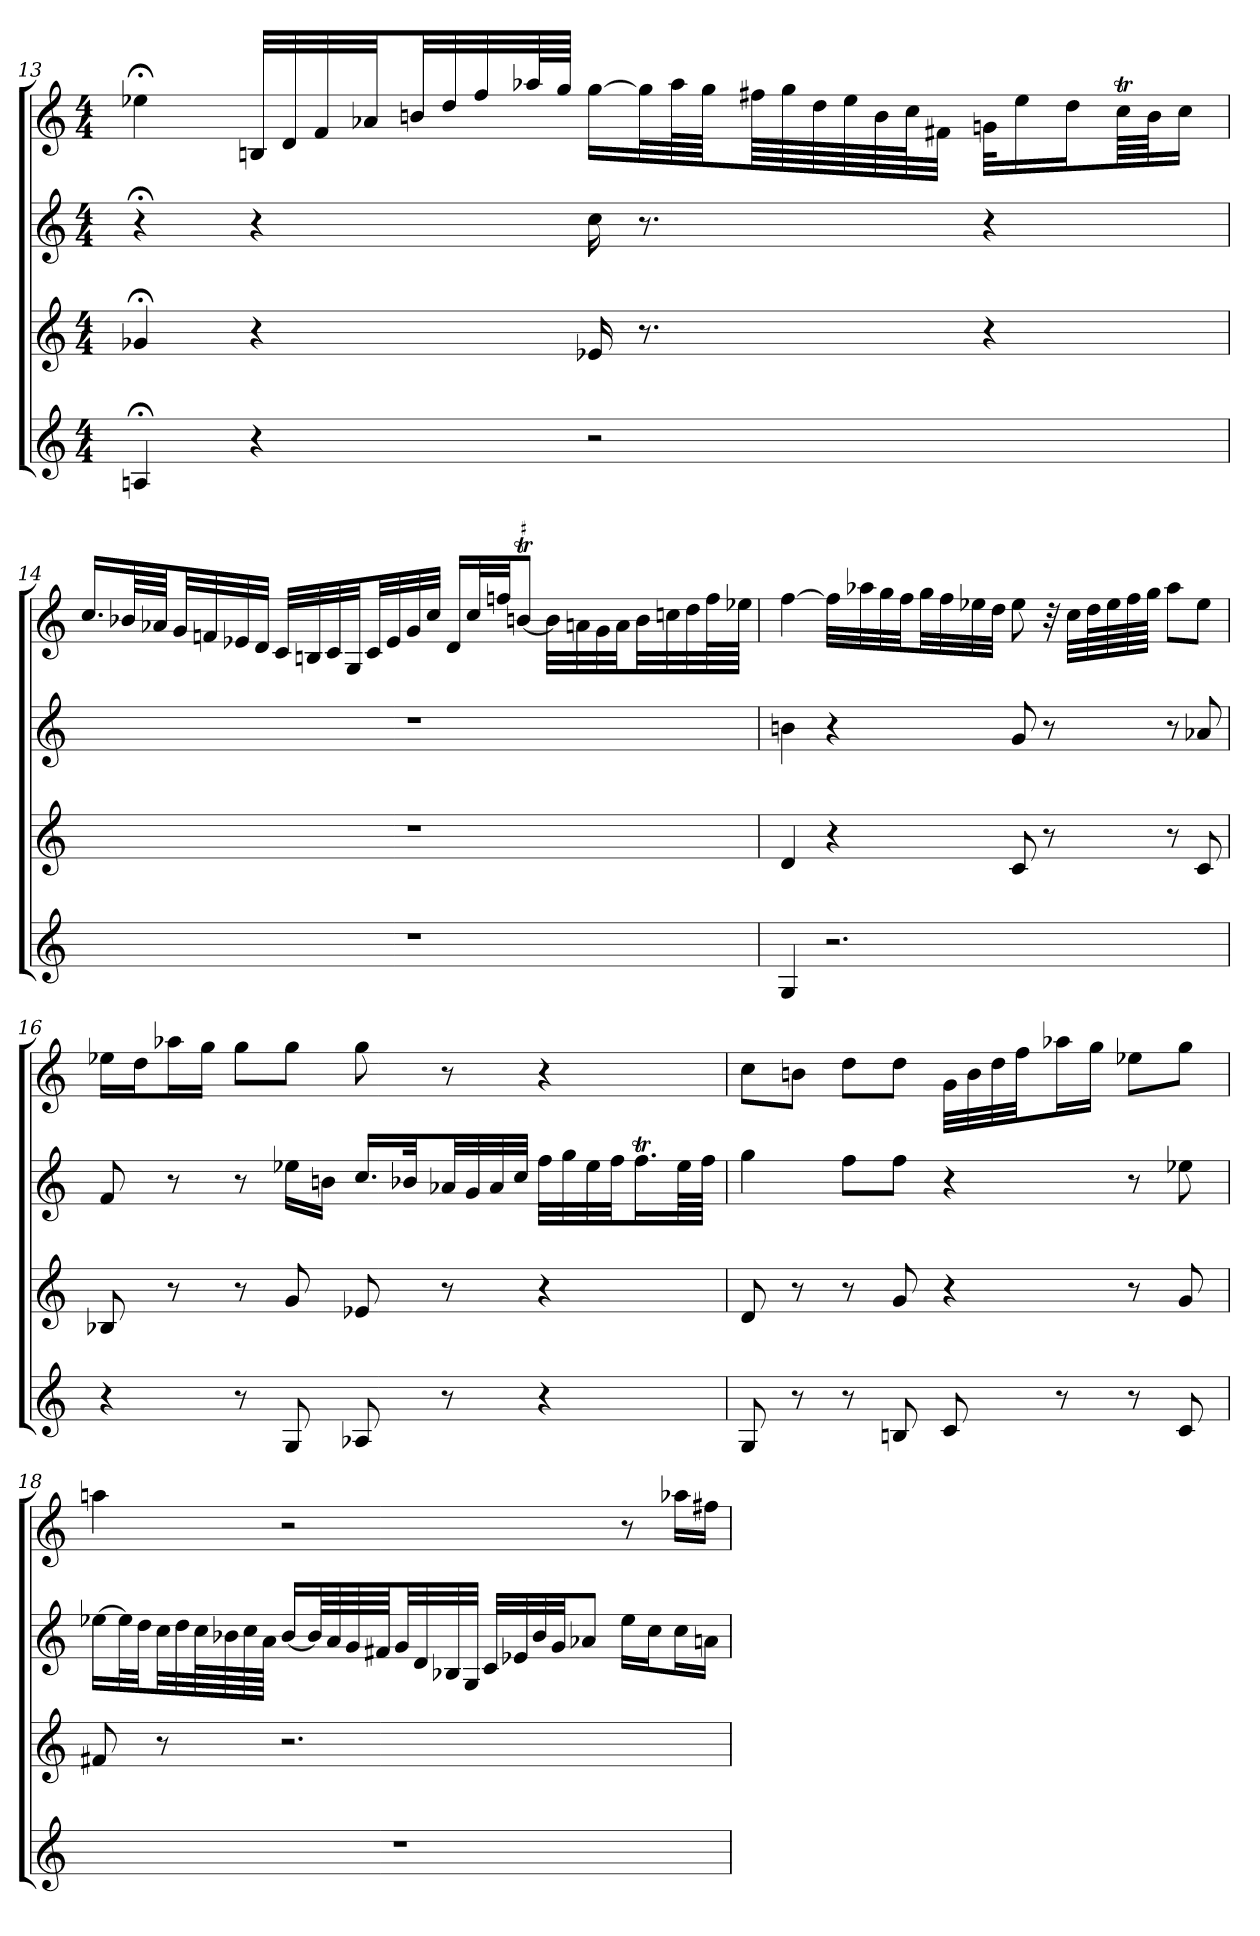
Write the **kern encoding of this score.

**kern	**kern	**kern	**kern
*part4	*part3	*part2	*part1
*staff4	*staff3	*staff2	*staff1
*M4/4	*M4/4	*M4/4	*M4/4
=13	=13	=13	=13
4An;<	4g-X;<	4r;<	4ee-X;<
4r	4r	4r	32BnLLL
.	.	.	32d
.	.	.	32f
.	.	.	32a-XJJ
.	.	.	32bnLL
.	.	.	32dd
.	.	.	32ff
.	.	.	64aa-XL
.	.	.	64ggJJJJ
2r	16e-X	16cc	[16ggLL
.	8.r	8.r	32ggL]
.	.	.	64aa-L
.	.	.	64ggJJJ
.	.	.	64ff#XLLL
.	.	.	64gg
.	.	.	64dd
.	.	.	64ee-
.	.	.	64b
.	.	.	64ccJ
.	.	.	32f#XJJJ
.	4r	4r	32gnKLL
.	.	.	16ee-
.	.	.	16ddJ
.	.	.	64ccTLLL
.	.	.	64bJJ
.	.	.	16ccJJ
=14	=14	=14	=14
1r	1r	1r	16.ccLL
.	.	.	64b-XLL
.	.	.	64a-XJJJ
.	.	.	32gLL
.	.	.	32fn
.	.	.	32e-X
.	.	.	32dJJJ
.	.	.	32cLLL
.	.	.	32Bn
.	.	.	32c
.	.	.	32GJJ
.	.	.	32cLL
.	.	.	32e-
.	.	.	32g
.	.	.	32ccJJJ
.	.	.	16dLL
.	.	.	32ccL
.	.	.	32ffnJJ
!	!	!	!LO:TR:acc=#
.	.	.	[8bnTJ
.	.	.	32bLLL]
.	.	.	32an
.	.	.	32g
.	.	.	32aJJ
.	.	.	32bLL
.	.	.	32ccn
.	.	.	32dd
.	.	.	64ffL
.	.	.	64ee-XJJJJ
=15	=15	=15	=15
4G	4d	4bn	[4ff
2.r	4r	4r	32ffLLL]
.	.	.	32aa-X
.	.	.	32gg
.	.	.	32ffJJ
.	.	.	32ggLL
.	.	.	32ff
.	.	.	32ee-X
.	.	.	32ddJJJ
.	8c	8g	8ee-
.	8r	8r	32r
.	.	.	32ccLLL
.	.	.	64ddL
.	.	.	64ee-
.	.	.	64ff
.	.	.	64ggJJJJ
.	8r	8r	8aa-L
.	8c	8a-X	8ee-J
=16	=16	=16	=16
4r	8B-X	8f	16ee-XLL
.	.	.	16ddJ
.	8r	8r	16aa-XL
.	.	.	16ggJJ
8r	8r	8r	8ggL
8G	8g	16ee-XLL	8ggJ
.	.	16bnJJ	.
8A-X	8e-X	16.ccLL	8gg
.	.	32b-XJk	.
8r	8r	32a-XLL	8r
.	.	32g	.
.	.	32a-	.
.	.	32ccJJJ	.
4r	4r	32ffLLL	4r
.	.	32gg	.
.	.	32ee-	.
.	.	32ffJJ	.
.	.	16.ffTL	.
.	.	64ee-LL	.
.	.	64ffJJJJ	.
=17	=17	=17	=17
8G	8d	4gg	8ccL
8r	8r	.	8bnJ
8r	8r	8ffL	8ddL
8Bn	8g	8ffJ	8ddJ
8c	4r	4r	32gLLL
.	.	.	32b
.	.	.	32dd
.	.	.	32ffJJ
8r	.	.	16aa-XL
.	.	.	16ggJJ
8r	8r	8r	8ee-XL
8c	8g	8ee-X	8ggJ
=18	=18	=18	=18
1r	8f#X	[16ee-XLL	4aan
.	.	32ee-L]	.
.	.	32ddJJ	.
.	8r	32ccLL	.
.	.	32dd	.
.	.	64ccL	.
.	.	64b-X	.
.	.	64cc	.
.	.	64aJJJJ	.
.	2.r	[16b-LL	2r
.	.	64b-LL]	.
.	.	64a	.
.	.	64g	.
.	.	64f#XJJJ	.
.	.	32gLL	.
.	.	32d	.
.	.	32B-X	.
.	.	32GJJJ	.
.	.	32cLLL	.
.	.	32e-X	.
.	.	32b-	.
.	.	32gJJ	.
.	.	8a-XJ	.
.	.	16ee-LL	8r
.	.	16ccJ	.
.	.	16ccL	16aa-XLL
.	.	16anJJ	16ff#XJJ
=	=	=	=
*-	*-	*-	*-
